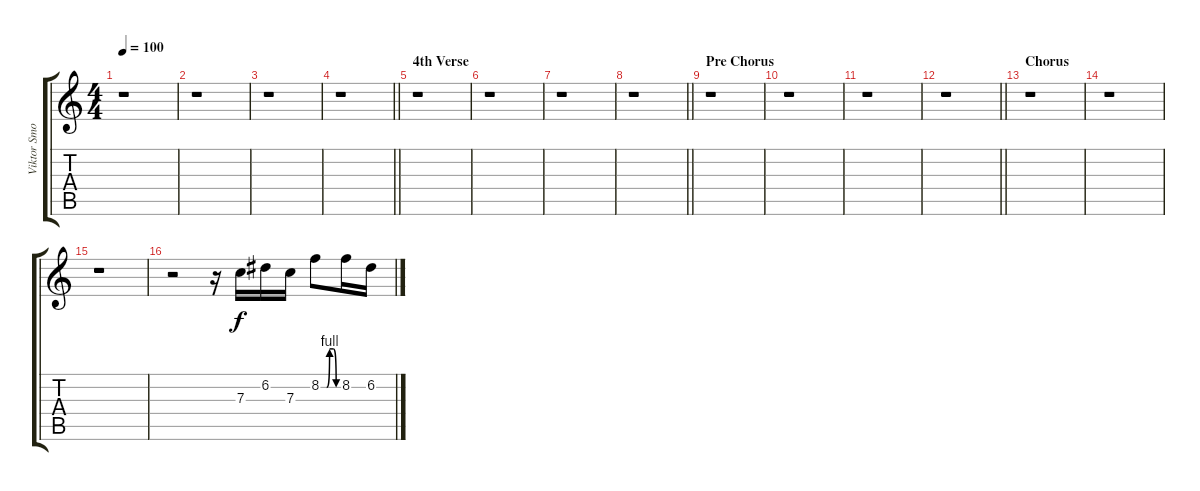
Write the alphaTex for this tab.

\track ("Viktor Smolski Add." "Viktor Smo") {instrument distortionguitar}
\staff {score tabs}
\tuning (D4 A3 F3 C3 G2 D2) {hide}
\ts (4 4)
\tempo 100
\clef g2
\ks c
r.1{dy f} |
r.1 |
r.1 |
\barLineRight lightlight
r.1 |
\section ("" "4th Verse")
r.1 |
r.1 |
r.1 |
\barLineRight lightlight
r.1 |
\section ("" "Pre Chorus")
r.1 |
r.1 |
r.1 |
\barLineRight lightlight
r.1 |
\section ("" "Chorus")
r.1 |
r.1 |
r.1 |
r.2 r.16 7.3.16 6.2.16 7.3.16 8.2{be (custom 0 0 20 0 30 4 43 4 53 0 60 0)}.8 8.2.16 6.2.16
